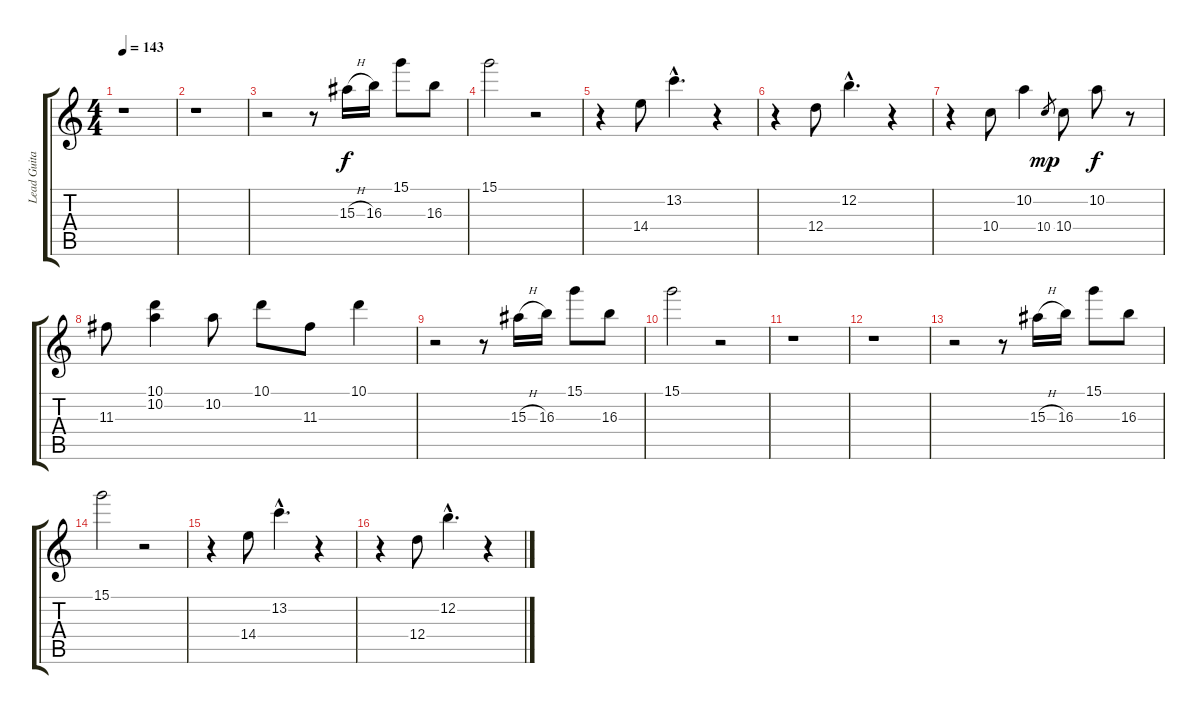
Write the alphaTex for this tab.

\track ("Lead Guitar" "Lead Guita") {instrument electricguitarclean}
\staff {score tabs}
\tuning (E4 B3 G3 D3 A2 E2) {hide}
\ts (4 4)
\tempo 143
\clef g2
\ks c
r.1{dy f} |
r.1 |
r.2 r.8 15.3{h}.16 16.3.16 15.1.8 16.3.8 |
15.1.2 r.2 |
r.4 14.4.8 13.2{hac}.4{d} r.4 |
r.4 12.4.8 12.2{hac}.4{d} r.4 |
r.4 10.4.8 10.2.4 10.4.8{gr dy mp} 10.4.8 10.2.8{dy f} r.8 |
11.3.8 (10.1 10.2).4 10.2.8 10.1.8 11.3.8 10.1.4 |
r.2 r.8 15.3{h}.16 16.3.16 15.1.8 16.3.8 |
15.1.2 r.2 |
r.1 |
r.1 |
r.2 r.8 15.3{h}.16 16.3.16 15.1.8 16.3.8 |
15.1.2 r.2 |
r.4 14.4.8 13.2{hac}.4{d} r.4 |
r.4 12.4.8 12.2{hac}.4{d} r.4
